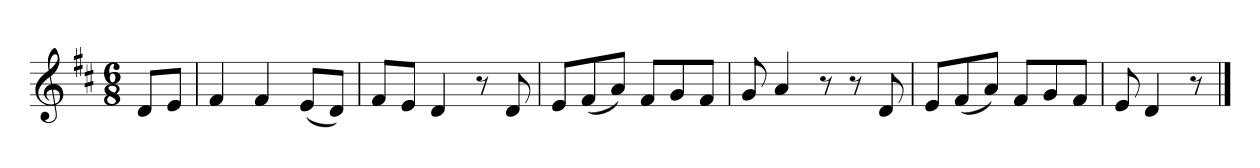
**kern
*part1
*staff1
*k[f#c#]
*M6/8
*MM120
=
8dL
8eJ
=1
4f#
4f#
(8eL
8dJ)
=2
8f#L
8eJ
4d
8r
8d
=3
8eL
(8f#
8aJ)
8f#L
8g
8f#J
=4
8g
4a
8r
8r
8d
=5
8eL
(8f#
8aJ)
8f#L
8g
8f#J
=6
8e
4d
8r
==
*-
